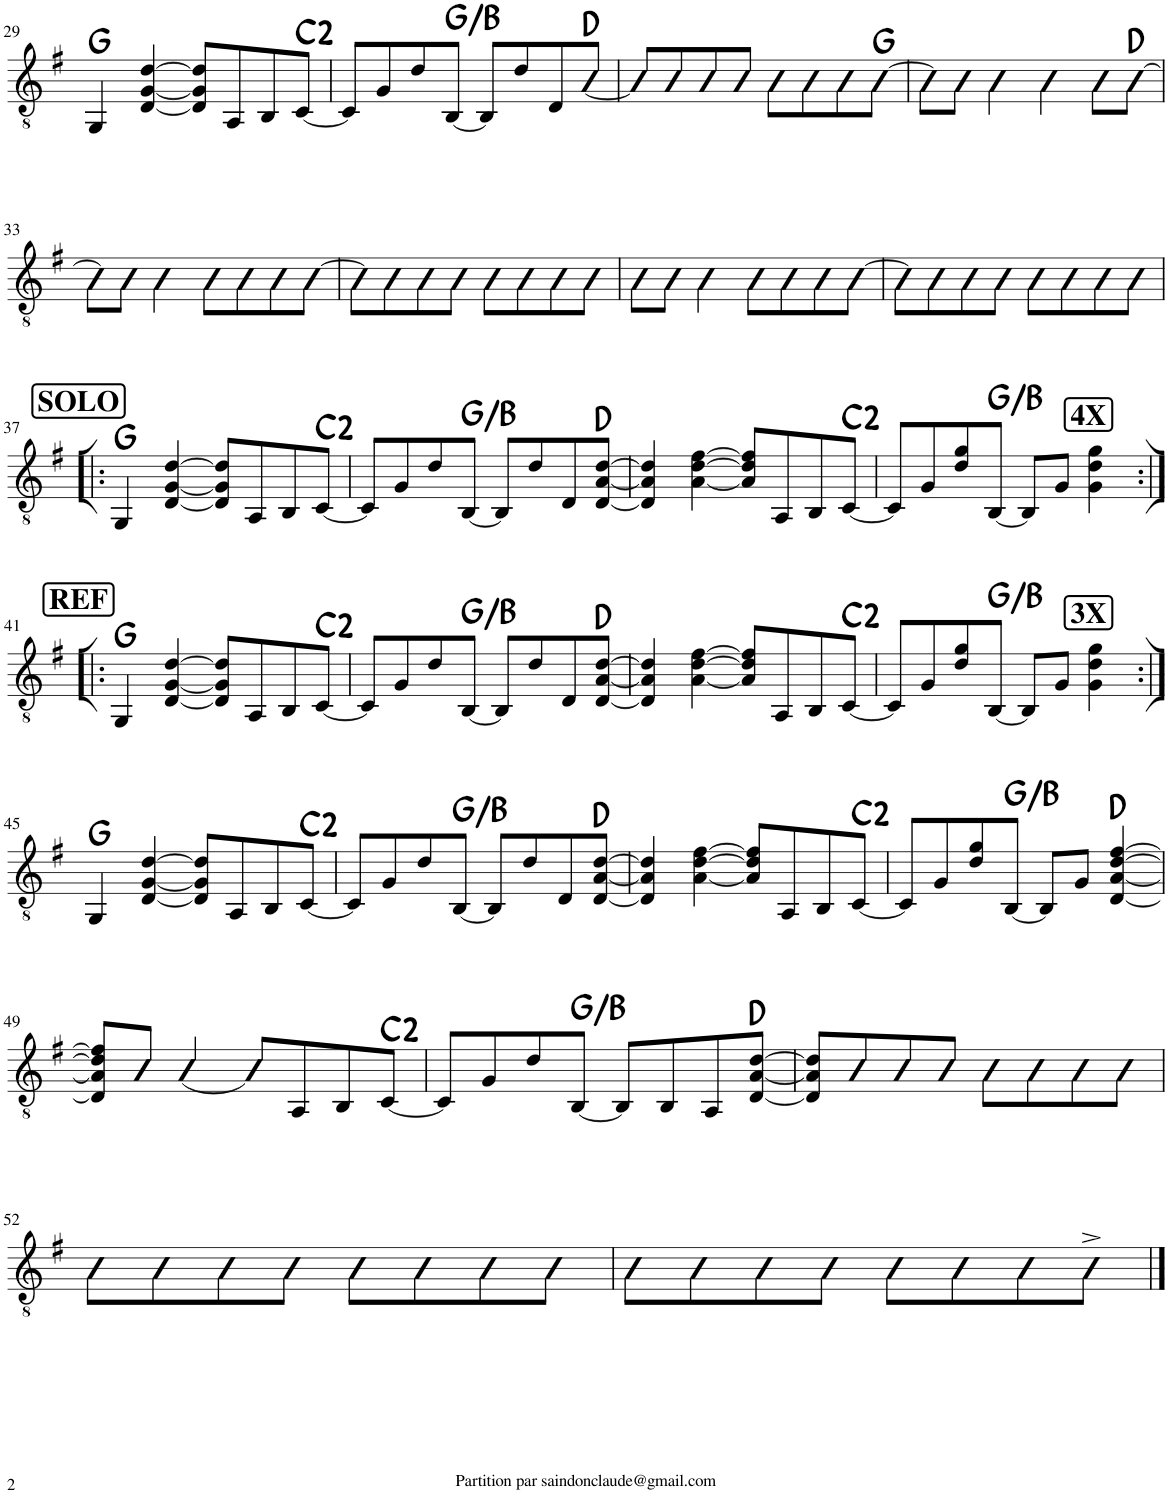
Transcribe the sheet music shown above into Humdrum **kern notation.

**kern	**harte
*part1	*part1
*staff1	*
*I"Classical Guitar	*
*I'Guit.	*
!!LO:PB:g=z
*clefGv2	*
*k[f#]	*
*M4/4	*
=29	=29
4GG/	G:maj
[4D/ [4G/ [4d/	.
8D/] 8G/] 8d/]L	.
8AA/	.
8BB/	.
[8C/J	C:maj(2)
=30	=30
8C/L]	.
8G/	.
8d/	.
[8BB/J	G:maj/3
8BB/L]	.
8d/	.
8D/	.
[8D/J	D:maj
=31	=31
8D/L]	.
8D/	.
8D/	.
8D/J	.
8D\L	.
8D\	.
8D\	.
[8GG\J	G:maj
=32	=32
8GG\L]	.
8GG\J	.
4GG\	.
4GG\	.
8GG\L	.
[8D\J	D:maj
!!LO:LB:g=z
=33	=33
8D\L]	.
8D\J	.
4D\	.
8D\L	.
8D\	.
8D\	.
[8D\J	.
=34	=34
8D\L]	.
8D\	.
8D\	.
8D\J	.
8D\L	.
8D\	.
8D\	.
8D\J	.
=35	=35
8D\L	.
8D\J	.
4D\	.
8D\L	.
8D\	.
8D\	.
[8D\J	.
=36	=36
8D\L]	.
8D\	.
8D\	.
8D\J	.
8D\L	.
8D\	.
8D\	.
8D\J	.
!!LO:LB:g=z
!!LO:REH:place=s1:a:B:rj:fs=14:t=SOLO
=37!|:	=37!|:
4GG/	G:maj
[4D/ [4G/ [4d/	.
8D/] 8G/] 8d/]L	.
8AA/	.
8BB/	.
[8C/J	C:maj(2)
=38	=38
8C/L]	.
8G/	.
8d/	.
[8BB/J	G:maj/3
8BB/L]	.
8d/	.
8D/	.
[8D/ [8A/ [8d/J	D:maj
=39	=39
4D/] 4A/] 4d/]	.
[4A\ [4d\ [4f#\	.
8A/] 8d/] 8f#/]L	.
8AA/	.
8BB/	.
[8C/J	C:maj(2)
!!LO:REH:place=s1:a:B:rj:fs=14:t=4X:qo=3
=40	=40
8C/L]	.
8G/	.
8d/ 8g/	.
[8BB/J	G:maj/3
8BB/L]	.
8G/J	.
4G\ 4d\ 4g\	.
!!LO:LB:g=z
!!LO:REH:place=s1:a:B:rj:fs=14:t=REF
=41:|!|:	=41:|!|:
4GG/	G:maj
[4D/ [4G/ [4d/	.
8D/] 8G/] 8d/]L	.
8AA/	.
8BB/	.
[8C/J	C:maj(2)
=42	=42
8C/L]	.
8G/	.
8d/	.
[8BB/J	G:maj/3
8BB/L]	.
8d/	.
8D/	.
[8D/ [8A/ [8d/J	D:maj
=43	=43
4D/] 4A/] 4d/]	.
[4A\ [4d\ [4f#\	.
8A/] 8d/] 8f#/]L	.
8AA/	.
8BB/	.
[8C/J	C:maj(2)
!!LO:REH:place=s1:a:B:rj:fs=14:t=3X:qo=3
=44	=44
8C/L]	.
8G/	.
8d/ 8g/	.
[8BB/J	G:maj/3
8BB/L]	.
8G/J	.
4G\ 4d\ 4g\	.
!!LO:LB:g=z
=45:|!	=45:|!
4GG/	G:maj
[4D/ [4G/ [4d/	.
8D/] 8G/] 8d/]L	.
8AA/	.
8BB/	.
[8C/J	C:maj(2)
=46	=46
8C/L]	.
8G/	.
8d/	.
[8BB/J	G:maj/3
8BB/L]	.
8d/	.
8D/	.
[8D/ [8A/ [8d/J	D:maj
=47	=47
4D/] 4A/] 4d/]	.
[4A\ [4d\ [4f#\	.
8A/] 8d/] 8f#/]L	.
8AA/	.
8BB/	.
[8C/J	C:maj(2)
=48	=48
8C/L]	.
8G/	.
8d/ 8g/	.
[8BB/J	G:maj/3
8BB/L]	.
8G/J	.
[4D/ [4A/ [4d/ [4f#/	D:maj
!!LO:LB:g=z
=49	=49
8D/] 8A/] 8d/] 8f#/]L	.
8D/J	.
[4D/	.
8D/L]	.
8AA/	.
8BB/	.
[8C/J	C:maj(2)
=50	=50
8C/L]	.
8G/	.
8d/	.
[8BB/J	G:maj/3
8BB/L]	.
8BB/	.
8AA/	.
[8D/ [8A/ [8d/J	D:maj
=51	=51
8D/] 8A/] 8d/]L	.
8D/	.
8D/	.
8D/J	.
8D\L	.
8D\	.
8D\	.
8D\J	.
!!LO:LB:g=z
=52	=52
8D\L	.
8D\	.
8D\	.
8D\J	.
8D\L	.
8D\	.
8D\	.
8D\J	.
=53	=53
8D\L	.
8D\	.
8D\	.
8D\J	.
8D\L	.
8D\	.
8D\	.
8D^\J	.
==	==
*-	*-
